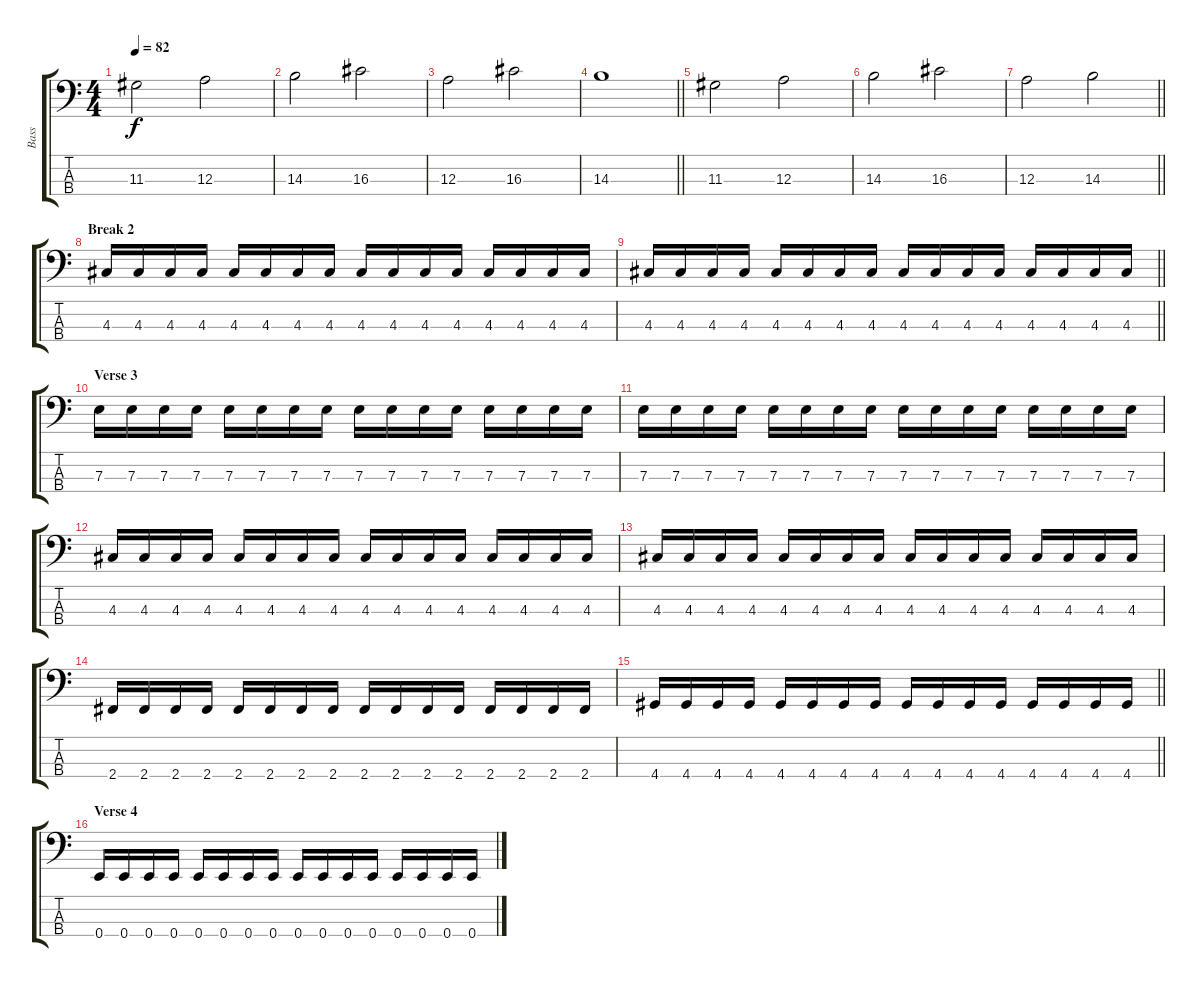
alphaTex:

\track ("Bass" "Bass") {instrument electricbassfinger}
\staff {score tabs}
\tuning (G2 D2 A1 E1) {hide}
\ts (4 4)
\tempo 82
\clef f4
\ks c
11.3.2{dy f} 12.3.2 |
14.3.2 16.3.2 |
12.3.2 16.3.2 |
\barLineRight lightlight
14.3.1 |
11.3.2 12.3.2 |
14.3.2 16.3.2 |
\barLineRight lightlight
12.3.2 14.3.2 |
\section ("" "Break 2")
4.3.16 4.3.16 4.3.16 4.3.16 4.3.16 4.3.16 4.3.16 4.3.16 4.3.16 4.3.16 4.3.16 4.3.16 4.3.16 4.3.16 4.3.16 4.3.16 |
\barLineRight lightlight
4.3.16 4.3.16 4.3.16 4.3.16 4.3.16 4.3.16 4.3.16 4.3.16 4.3.16 4.3.16 4.3.16 4.3.16 4.3.16 4.3.16 4.3.16 4.3.16 |
\section ("" "Verse 3")
7.3.16 7.3.16 7.3.16 7.3.16 7.3.16 7.3.16 7.3.16 7.3.16 7.3.16 7.3.16 7.3.16 7.3.16 7.3.16 7.3.16 7.3.16 7.3.16 |
7.3.16 7.3.16 7.3.16 7.3.16 7.3.16 7.3.16 7.3.16 7.3.16 7.3.16 7.3.16 7.3.16 7.3.16 7.3.16 7.3.16 7.3.16 7.3.16 |
4.3.16 4.3.16 4.3.16 4.3.16 4.3.16 4.3.16 4.3.16 4.3.16 4.3.16 4.3.16 4.3.16 4.3.16 4.3.16 4.3.16 4.3.16 4.3.16 |
4.3.16 4.3.16 4.3.16 4.3.16 4.3.16 4.3.16 4.3.16 4.3.16 4.3.16 4.3.16 4.3.16 4.3.16 4.3.16 4.3.16 4.3.16 4.3.16 |
2.4.16 2.4.16 2.4.16 2.4.16 2.4.16 2.4.16 2.4.16 2.4.16 2.4.16 2.4.16 2.4.16 2.4.16 2.4.16 2.4.16 2.4.16 2.4.16 |
\barLineRight lightlight
4.4.16 4.4.16 4.4.16 4.4.16 4.4.16 4.4.16 4.4.16 4.4.16 4.4.16 4.4.16 4.4.16 4.4.16 4.4.16 4.4.16 4.4.16 4.4.16 |
\section ("" "Verse 4")
0.4.16 0.4.16 0.4.16 0.4.16 0.4.16 0.4.16 0.4.16 0.4.16 0.4.16 0.4.16 0.4.16 0.4.16 0.4.16 0.4.16 0.4.16 0.4.16
